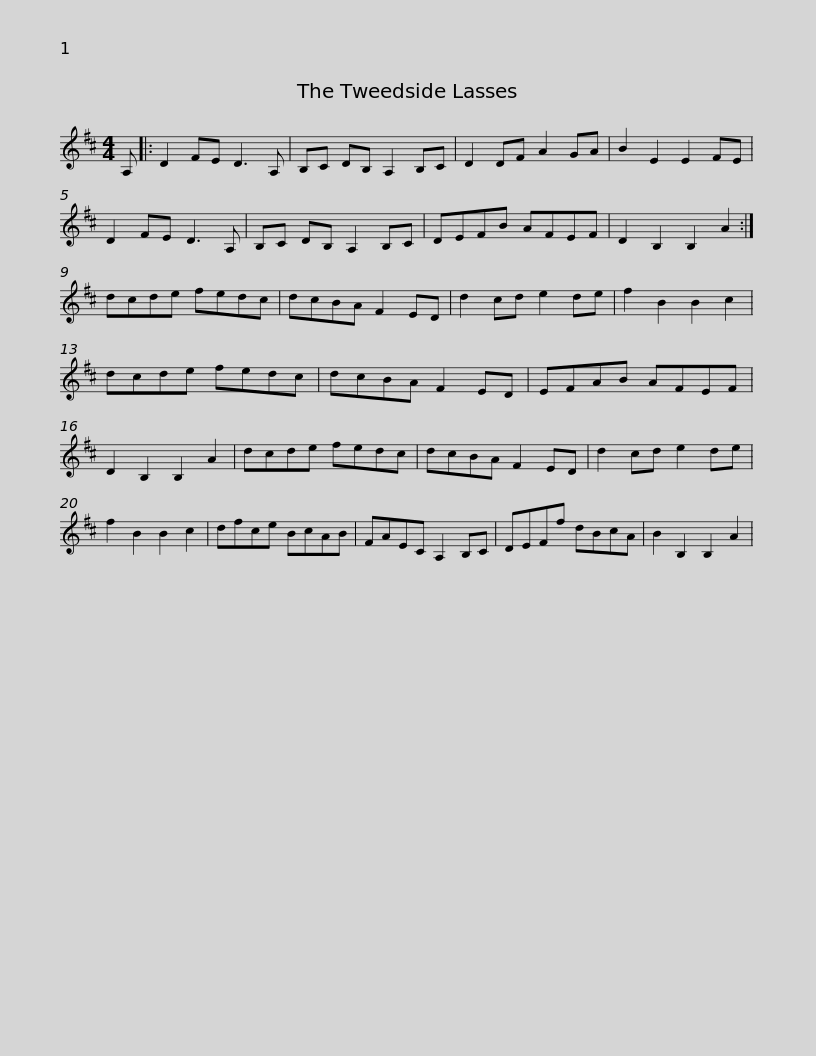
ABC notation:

X:1
L:1/8
M:4/4
I:linebreak $
K:D
V:1 treble
V:1
 A, |: D2 FE D3 A, | B,C DB, A,2 B,C | D2 DF A2 GA | B2 E2 E2 FE | %5
 D2 FE D3 A, |$ B,C DB, A,2 B,C | DEFB AFEF | D2 B,2 B,2 A2 :| dcde fedc | %10
 dcBA F2 ED | d2 cd e2 de |$ f2 B2 B2 c2 | dcde fedc | dcBA F2 ED | %15
 EFAB AFEF | D2 B,2 B,2 A2 | dcde fedc |$ dcBA F2 ED | d2 cd e2 de | %20
 f2 B2 B2 c2 | dfce BcAB | FAEC A,2 B,C | DEFf dBcA |$ B2 B,2 B,2 A2 | %25
